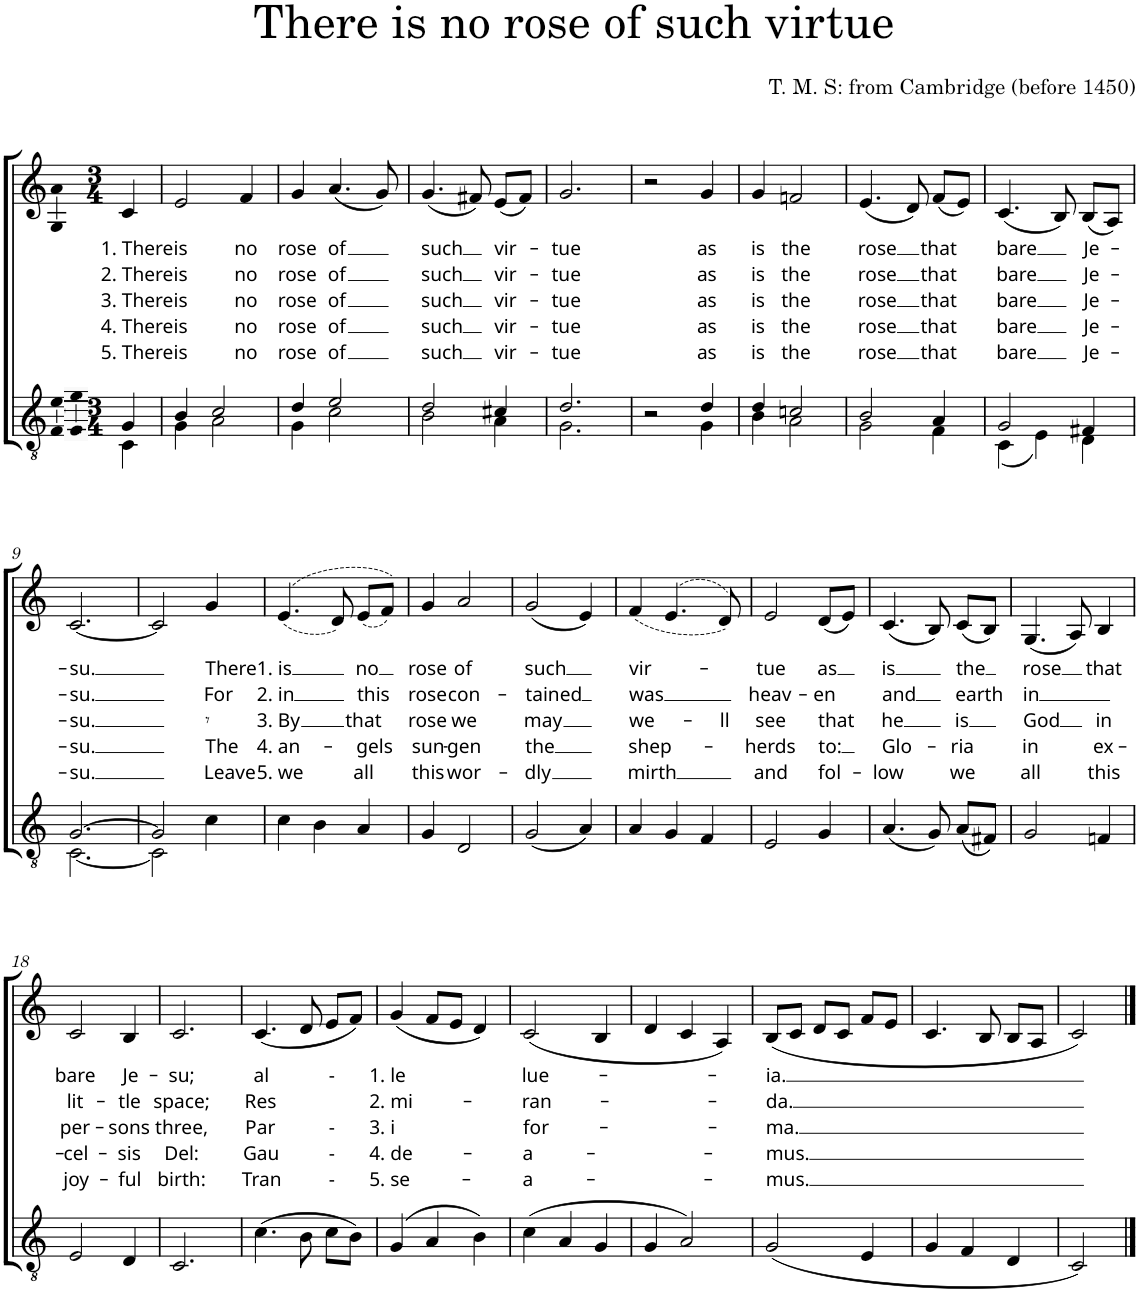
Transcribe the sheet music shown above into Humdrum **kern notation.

**kern	**kern	**text	**text	**text	**text	**text
*part2	*part1	*part1	*part1	*part1	*part1	*part1
*staff2	*staff1	*staff1	*staff1	*staff1	*staff1	*staff1
*I"Voice	*I"Voice	*	*	*	*	*
*I'V	*I'V	*	*	*	*	*
*clefGv2	*clefG2	*	*	*	*	*
*k[]	*k[]	*	*	*	*	*
*M3/4	*M3/4	*	*	*	*	*
=	=	=	=	=	=	=
*^	*	*	*	*	*	*
!	!	!	!LO:LY:b	!LO:LY:b	!LO:LY:b	!LO:LY:b	!LO:LY:b
4G/	4C\	4c/	1. There	2. There	3. There	4. There	5. There
=1	=1	=1	=1	=1	=1	=1	=1
!	!	!	!LO:LY:b	!LO:LY:b	!LO:LY:b	!LO:LY:b	!LO:LY:b
4B/	4G\	2e/	is	is	is	is	is
2c/	2A\	.	.	.	.	.	.
!	!	!	!LO:LY:b	!LO:LY:b	!LO:LY:b	!LO:LY:b	!LO:LY:b
.	.	4f/	no	no	no	no	no
=2	=2	=2	=2	=2	=2	=2	=2
!	!	!	!LO:LY:b	!LO:LY:b	!LO:LY:b	!LO:LY:b	!LO:LY:b
4d/	4G\	4g/	rose	rose	rose	rose	rose
!	!	!	!LO:LY:b	!LO:LY:b	!LO:LY:b	!LO:LY:b	!LO:LY:b
2e/	2c\	(4.a/	of	of	of	of	of
.	.	8g/)	.	.	.	.	.
=3	=3	=3	=3	=3	=3	=3	=3
!	!	!	!LO:LY:b	!LO:LY:b	!LO:LY:b	!LO:LY:b	!LO:LY:b
2d/	2B\	(4.g/	such	such	such	such	such
.	.	8f#X/)	.	.	.	.	.
!	!	!	!LO:LY:b	!LO:LY:b	!LO:LY:b	!LO:LY:b	!LO:LY:b
4c#X/	4A\	(8e/L	vir-	vir-	vir-	vir-	vir-
.	.	8f#/J)	.	.	.	.	.
=4	=4	=4	=4	=4	=4	=4	=4
!	!	!	!LO:LY:b	!LO:LY:b	!LO:LY:b	!LO:LY:b	!LO:LY:b
2.d/	2.G\	2.g/	-tue	-tue	-tue	-tue	-tue
=5	=5	=5	=5	=5	=5	=5	=5
2r	2ryy	2r	.	.	.	.	.
!	!	!	!LO:LY:b	!LO:LY:b	!LO:LY:b	!LO:LY:b	!LO:LY:b
4d/	4G\	4g/	as	as	as	as	as
=6	=6	=6	=6	=6	=6	=6	=6
!	!	!	!LO:LY:b	!LO:LY:b	!LO:LY:b	!LO:LY:b	!LO:LY:b
4d/	4B\	4g/	is	is	is	is	is
!	!	!	!LO:LY:b	!LO:LY:b	!LO:LY:b	!LO:LY:b	!LO:LY:b
2cn/	2A\	2fn/	the	the	the	the	the
=7	=7	=7	=7	=7	=7	=7	=7
!	!	!	!LO:LY:b	!LO:LY:b	!LO:LY:b	!LO:LY:b	!LO:LY:b
2B/	2G\	(4.e/	rose	rose	rose	rose	rose
.	.	8d/)	.	.	.	.	.
!	!	!	!LO:LY:b	!LO:LY:b	!LO:LY:b	!LO:LY:b	!LO:LY:b
4A/	4F\	(8f/L	that	that	that	that	that
.	.	8e/J)	.	.	.	.	.
=8	=8	=8	=8	=8	=8	=8	=8
!	!	!	!LO:LY:b	!LO:LY:b	!LO:LY:b	!LO:LY:b	!LO:LY:b
2G/	(4C\	(4.c/	bare	bare	bare	bare	bare
.	4E\)	.	.	.	.	.	.
.	.	8B/)	.	.	.	.	.
!	!	!	!LO:LY:b	!LO:LY:b	!LO:LY:b	!LO:LY:b	!LO:LY:b
4F#X/	4D\	(8B/L	Je-	Je-	Je-	Je-	Je-
.	.	8A/J)	.	.	.	.	.
!!LO:LB:g=z
=9	=9	=9	=9	=9	=9	=9	=9
!	!	!	!LO:LY:b	!LO:LY:b	!LO:LY:b	!LO:LY:b	!LO:LY:b
[2.G/	[2.C\	[2.c/	-su.	-su.	-su.	-su.	-su.
=10	=10	=10	=10	=10	=10	=10	=10
2G/]	2C\]	2c/]	.	.	.	.	.
!	!	!	!LO:LY:b	!LO:LY:b	!LO:LY:b	!LO:LY:b	!LO:LY:b
4c\	4ryy	4g/	There	For	.	The	Leave
=11	=11	=11	=11	=11	=11	=11	=11
!	!	!	!LO:LY:b	!LO:LY:b	!LO:LY:b	!LO:LY:b	!LO:LY:b
*v	*v	*	*	*	*	*	*
4c\	((>4.e/	1. is	2. in	3. By	4. an-	5. we
4B\	.	.	.	.	.	.
.	8d/)	.	.	.	.	.
!	!	!LO:LY:b	!LO:LY:b	!LO:LY:b	!LO:LY:b	!LO:LY:b
4A/	(8e/L	no	this	that	-gels	all
.	8f/J))	.	.	.	.	.
=12	=12	=12	=12	=12	=12	=12
!	!	!LO:LY:b	!LO:LY:b	!LO:LY:b	!LO:LY:b	!LO:LY:b
4G/	4g/	rose	rose	rose	sun-	this
!	!	!LO:LY:b	!LO:LY:b	!LO:LY:b	!LO:LY:b	!LO:LY:b
2D/	2a/	of	con-	we	-gen	wor-
=13	=13	=13	=13	=13	=13	=13
!	!	!LO:LY:b	!LO:LY:b	!LO:LY:b	!LO:LY:b	!LO:LY:b
(2G/	(2g/	such	-tained	may	the	-dly
4A/)	4e/)	.	.	.	.	.
=14	=14	=14	=14	=14	=14	=14
!	!	!LO:LY:b	!LO:LY:b	!LO:LY:b	!LO:LY:b	!LO:LY:b
4A/	(4f/	vir-	was	we-	shep-	mirth
4G/	(>4.e/	.	.	.	.	.
4F/	.	.	.	.	.	.
!	!	!	!	!LO:LY:b	!	!
.	8d/))	.	.	-ll	.	.
=15	=15	=15	=15	=15	=15	=15
!	!	!LO:LY:b	!LO:LY:b	!LO:LY:b	!LO:LY:b	!LO:LY:b
2E/	2e/	-tue	heav-	see	-herds	and
!	!	!LO:LY:b	!LO:LY:b	!LO:LY:b	!LO:LY:b	!LO:LY:b
4G/	(8d/L	as	-en	that	to:	fol-
.	8e/J)	.	.	.	.	.
=16	=16	=16	=16	=16	=16	=16
!	!	!LO:LY:b	!LO:LY:b	!LO:LY:b	!LO:LY:b	!LO:LY:b
(4.A/	(4.c/	is	and	he	Glo-	-low
8G/)	8B/)	.	.	.	.	.
!	!	!LO:LY:b	!LO:LY:b	!LO:LY:b	!LO:LY:b	!LO:LY:b
(8A/L	(8c/L	the	earth	is	-ria	we
8F#X/J)	8B/J)	.	.	.	.	.
=17	=17	=17	=17	=17	=17	=17
!	!	!LO:LY:b	!LO:LY:b	!LO:LY:b	!LO:LY:b	!LO:LY:b
2G/	(4.G/	rose	in	God	in	all
.	8A/)	.	.	.	.	.
!	!	!LO:LY:b	!	!LO:LY:b	!LO:LY:b	!LO:LY:b
4Fn/	4B/	that	.	in	ex-	this
!!LO:LB:g=z
=18	=18	=18	=18	=18	=18	=18
!	!	!LO:LY:b	!LO:LY:b	!LO:LY:b	!LO:LY:b	!LO:LY:b
2E/	2c/	bare	lit-	per-	-cel-	joy-
!	!	!LO:LY:b	!LO:LY:b	!LO:LY:b	!LO:LY:b	!LO:LY:b
4D/	4B/	Je-	-tle	-sons	-sis	-ful
=19	=19	=19	=19	=19	=19	=19
!	!	!LO:LY:b	!LO:LY:b	!LO:LY:b	!LO:LY:b	!LO:LY:b
2.C/	2.c/	-su;	space;	three,	Del:	birth:
=20	=20	=20	=20	=20	=20	=20
!	!	!LO:LY:b	!LO:LY:b	!LO:LY:b	!LO:LY:b	!LO:LY:b
(4.c\	(4.c/	al	Res	Par	Gau	Tran
8B\	8d/	.	.	.	.	.
!	!	!LO:LY:b	!	!LO:LY:b	!LO:LY:b	!LO:LY:b
8c\L	8e/L	--	.	--	--	--
8B\J)	8f/J)	.	.	.	.	.
=21	=21	=21	=21	=21	=21	=21
!	!	!LO:LY:b	!LO:LY:b	!LO:LY:b	!LO:LY:b	!LO:LY:b
(4G/	(4g/	-1. le	2. mi-	-3. i	-4. de-	-5. se-
4A/	8f/L	.	.	.	.	.
.	8e/J	.	.	.	.	.
4B\)	4d/)	.	.	.	.	.
=22	=22	=22	=22	=22	=22	=22
!	!	!LO:LY:b	!LO:LY:b	!LO:LY:b	!LO:LY:b	!LO:LY:b
(4c\	(2c/	-lue-	-ran-	for-	-a-	-a-
4A/	.	.	.	.	.	.
4G/	4B/	.	.	.	.	.
=23	=23	=23	=23	=23	=23	=23
4G/	4d/	.	.	.	.	.
2A/)	4c/	.	.	.	.	.
.	4A/)	.	.	.	.	.
=24	=24	=24	=24	=24	=24	=24
!	!	!LO:LY:b	!LO:LY:b	!LO:LY:b	!LO:LY:b	!LO:LY:b
(2G/	(8B/L	-ia.	-da.	-ma.	-mus.	-mus.
.	8c/J	.	.	.	.	.
.	8d/L	.	.	.	.	.
.	8c/J	.	.	.	.	.
4E/	8f/L	.	.	.	.	.
.	8e/J	.	.	.	.	.
=25	=25	=25	=25	=25	=25	=25
4G/	4.c/	.	.	.	.	.
4F/	.	.	.	.	.	.
.	8B/	.	.	.	.	.
4D/	8B/L	.	.	.	.	.
.	8A/J	.	.	.	.	.
=26	=26	=26	=26	=26	=26	=26
2C/)	2c/)	.	.	.	.	.
==	==	==	==	==	==	==
*-	*-	*-	*-	*-	*-	*-
